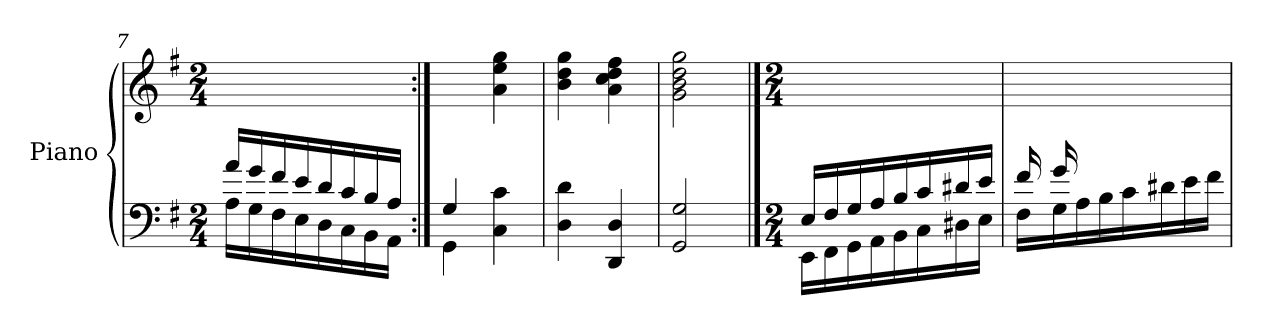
**kern	**kern
*part1	*part1
*staff2	*staff1
*I"Piano	*
*I'Pno.	*
*clefF4	*clefG2
*k[f#]	*k[f#]
*M2/4	*M2/4
=7	=7
*^	*
16a/LL	16A\LL	2ryy
16g/	16G\	.
16f#/	16F#\	.
16e/	16E\	.
16d/	16D\	.
16c/	16C\	.
16B/	16BB\	.
16A/JJ	16AA\JJ	.
=8:|!	=8:|!	=8:|!
4G/	4GG\	4ryy
4ryy	4C\ 4c\	4a\ 4ee\ 4gg\
*v	*v	*
=9	=9
4D\ 4d\	4b\ 4dd\ 4gg\
4DD/ 4D/	4a\ 4cc\ 4dd\ 4ff#\
=10	=10
2GG/ 2G/	2g\ 2b\ 2dd\ 2gg\
!!LO:LB:g=z
==1	==1
*M2/4	*M2/4
*^	*
16E/LL	16EE\LL	2ryy
16F#/	16FF#\	.
16G/	16GG\	.
16A/	16AA\	.
16B/	16BB\	.
16c/	16C\	.
16d#X/	16D#X\	.
16e/JJ	16E\JJ	.
=2	=2	=2
16f#/LL	16F#\LL	8ryy
16g/	16G\	.
4.ryy	16A\	16a\
.	16B\	16b\
.	16c\	16cc\
.	16d#X\	16dd#X\
.	16e\	16ee\
.	16f#\JJ	16ff#\JJ
*v	*v	*
=	=
*-	*-
